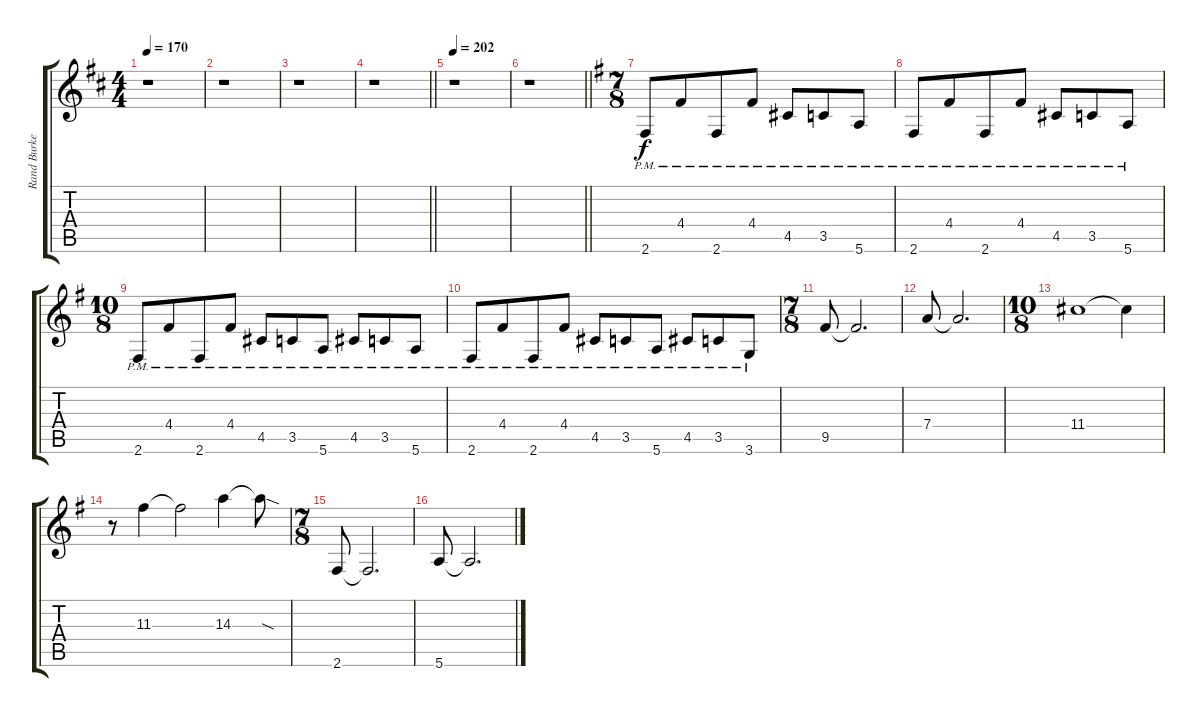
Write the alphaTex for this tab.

\track ("Rand Burkey rhythm" "Rand Burke") {instrument distortionguitar}
\staff {score tabs}
\tuning (E4 B3 G3 D3 A2 E2) {hide}
\ts (4 4)
\tempo 170
\clef g2
\ks d
r.1{dy f} |
r.1 |
r.1 |
\barLineRight lightlight
r.1 |
\tempo 202
r.1 |
\barLineRight lightlight
r.1 |
\ts (7 8)
\ks g
2.6{pm}.8 4.4{pm}.8 2.6{pm}.8 4.4{pm}.8 4.5{pm}.8 3.5{pm}.8 5.6{pm}.8 |
2.6{pm}.8 4.4{pm}.8 2.6{pm}.8 4.4{pm}.8 4.5{pm}.8 3.5{pm}.8 5.6{pm}.8 |
\ts (10 8)
2.6{pm}.8 4.4{pm}.8 2.6{pm}.8 4.4{pm}.8 4.5{pm}.8 3.5{pm}.8 5.6{pm}.8 4.5{pm}.8 3.5{pm}.8 5.6{pm}.8 |
2.6{pm}.8 4.4{pm}.8 2.6{pm}.8 4.4{pm}.8 4.5{pm}.8 3.5{pm}.8 5.6{pm}.8 4.5{pm}.8 3.5{pm}.8 3.6{pm}.8 |
\ts (7 8)
9.5.8 9.5{t}.2{d} |
7.4.8 7.4{t}.2{d} |
\ts (10 8)
11.4.1 11.4{t}.4 |
r.8 11.3.4 11.3{t}.2 14.3.4 14.3{sod t}.8 |
\ts (7 8)
2.6.8 2.6{t}.2{d} |
5.6.8 5.6{t}.2{d}
